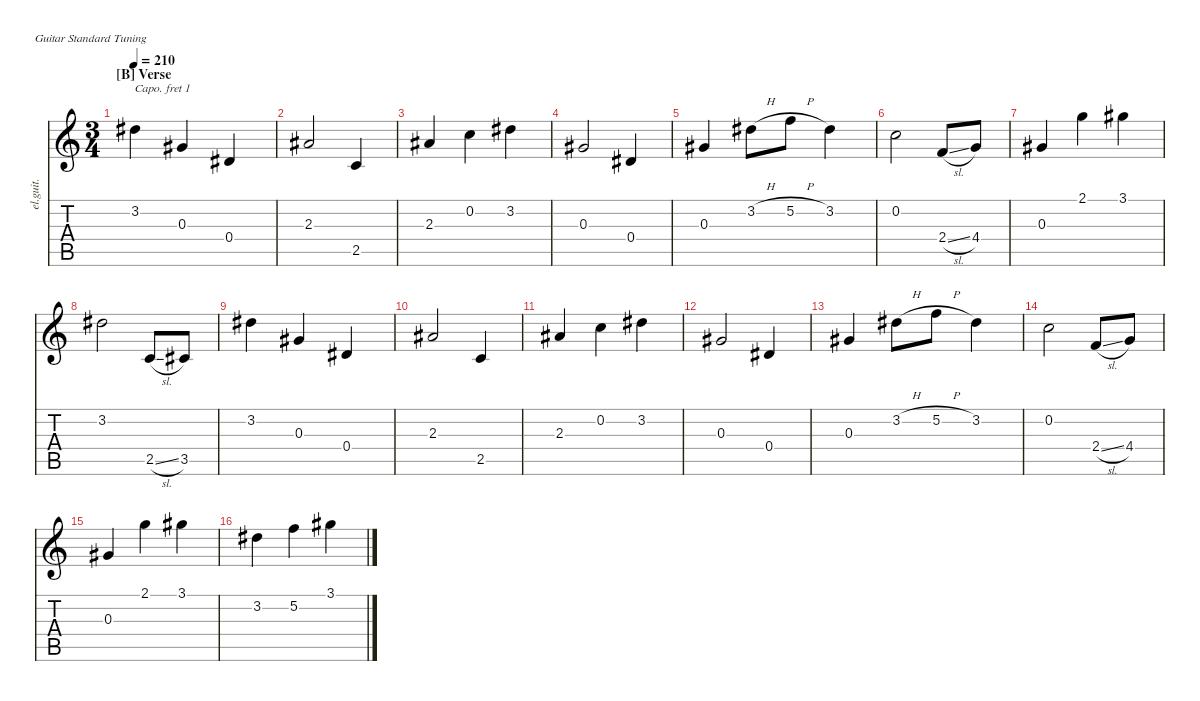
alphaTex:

\defaultSystemsLayout 4
\hideDynamics
\bracketExtendMode nobrackets
\otherSystemsTrackNameOrientation horizontal
\track ("Clean Guitar" "el.guit.") {instrument electricguitarclean}
\staff {score tabs}
\capo 1
\tuning (E4 B3 G3 D3 A2 E2)
\ts (3 4)
\section ("B" "Verse")
\tempo 210
\clef g2
\ks c
3.2{acc #}.4{dy mf beam Down} 0.3{acc #}.4{beam Up} 0.4{acc #}.4{beam Up} |
2.3{acc #}.2{beam Up} 2.5.4{beam Up} |
2.3{acc #}.4{beam Up} 0.2.4{beam Down} 3.2{acc #}.4{beam Down} |
0.3{acc #}.2{beam Up} 0.4{acc #}.4{beam Up} |
0.3{acc #}.4{beam Up} 3.2{h acc #}.8{beam Down} 5.2{h}.8{beam Down} 3.2{acc #}.4{beam Down} |
0.2.2{beam Down} 2.4{sl}.8{beam Up} 4.4.8{beam Up} |
0.3{acc #}.4{beam Up} 2.1.4{beam Down} 3.1{acc #}.4{beam Down} |
3.2{acc #}.2{beam Down} 2.5{sl}.8{beam Up} 3.5{acc #}.8{beam Up} |
3.2{acc #}.4{beam Down} 0.3{acc #}.4{beam Up} 0.4{acc #}.4{beam Up} |
2.3{acc #}.2{beam Up} 2.5.4{beam Up} |
2.3{acc #}.4{beam Up} 0.2.4{beam Down} 3.2{acc #}.4{beam Down} |
0.3{acc #}.2{beam Up} 0.4{acc #}.4{beam Up} |
0.3{acc #}.4{beam Up} 3.2{h acc #}.8{beam Down} 5.2{h}.8{beam Down} 3.2{acc #}.4{beam Down} |
0.2.2{beam Down} 2.4{sl}.8{beam Up} 4.4.8{beam Up} |
0.3{acc #}.4{beam Up} 2.1.4{beam Down} 3.1{acc #}.4{beam Down} |
3.2{acc #}.4{beam Down} 5.2.4{beam Down} 3.1{acc #}.4{beam Down}
